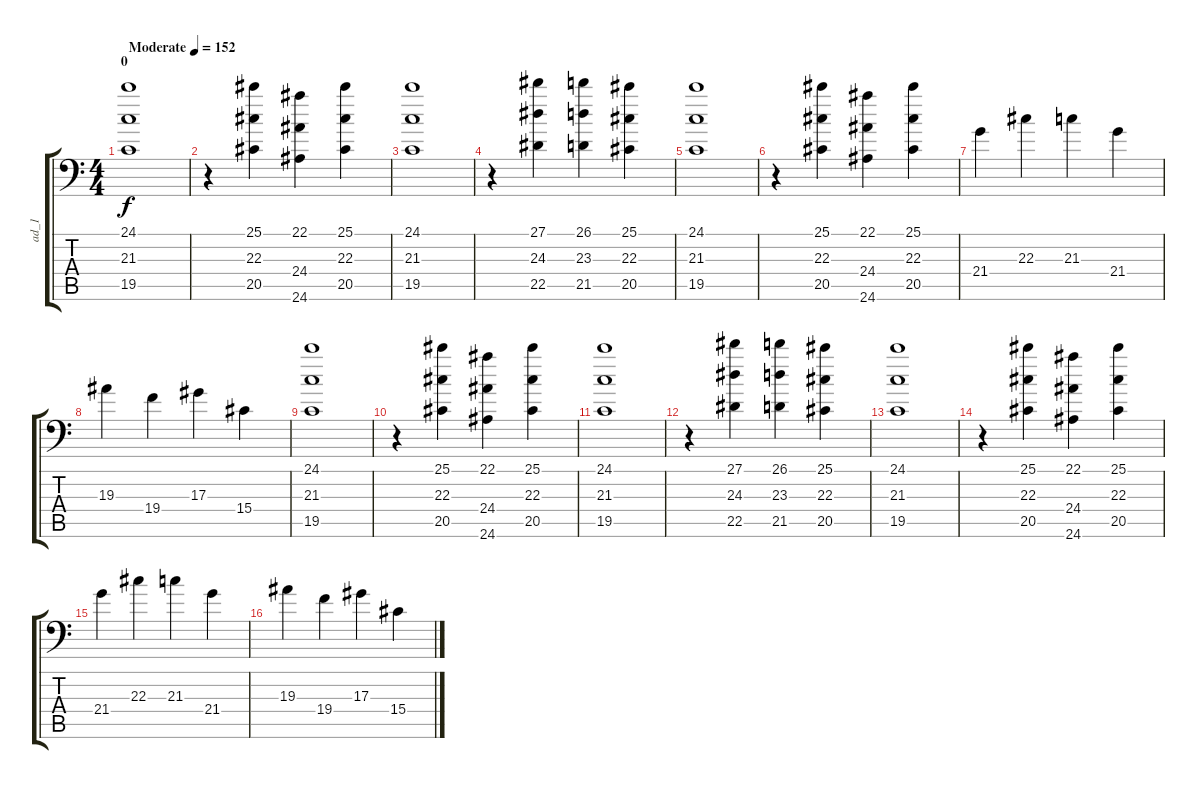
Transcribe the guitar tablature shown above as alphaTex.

\track ("ad_1" "ad_1") {instrument orchestrahit}
\staff {score tabs}
\tuning (C4 G3 Eb3 Bb2 F2 Bb1) {hide}
\ts (4 4)
\section ("" "0")
\tempo (152 "Moderate")
\clef f4
\ks c
(24.1 21.3 19.5).1{dy f instrument orchestrahit} |
r.4 (25.1 22.3 20.5).4 (22.1 24.4 24.6).4 (25.1 22.3 20.5).4 |
(24.1 21.3 19.5).1 |
r.4 (27.1 24.3 22.5).4 (26.1 23.3 21.5).4 (25.1 22.3 20.5).4 |
(24.1 21.3 19.5).1 |
r.4 (25.1 22.3 20.5).4 (22.1 24.4 24.6).4 (25.1 22.3 20.5).4 |
21.4.4 22.3.4 21.3.4 21.4.4 |
19.3.4 19.4.4 17.3.4 15.4.4 |
(24.1 21.3 19.5).1 |
r.4 (25.1 22.3 20.5).4 (22.1 24.4 24.6).4 (25.1 22.3 20.5).4 |
(24.1 21.3 19.5).1 |
r.4 (27.1 24.3 22.5).4 (26.1 23.3 21.5).4 (25.1 22.3 20.5).4 |
(24.1 21.3 19.5).1 |
r.4 (25.1 22.3 20.5).4 (22.1 24.4 24.6).4 (25.1 22.3 20.5).4 |
21.4.4 22.3.4 21.3.4 21.4.4 |
19.3.4 19.4.4 17.3.4 15.4.4
